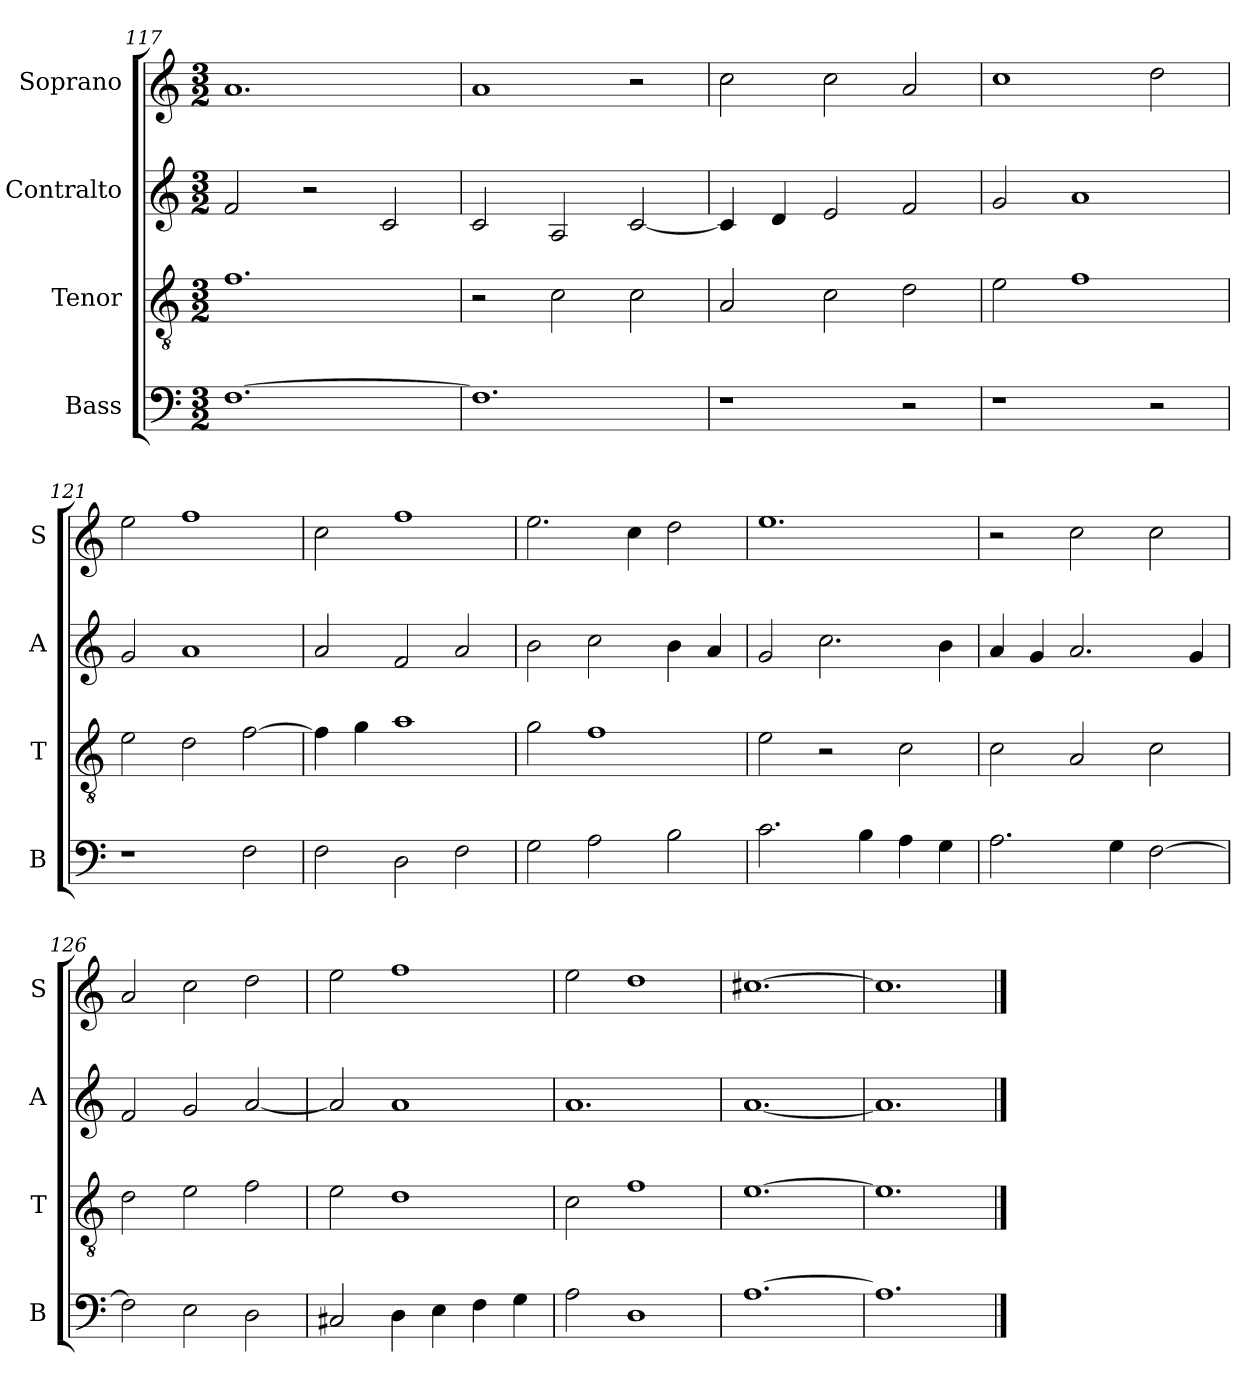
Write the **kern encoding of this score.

**kern	**kern	**kern	**kern
*part4	*part3	*part2	*part1
*staff4	*staff3	*staff2	*staff1
*I"Bass	*I"Tenor	*I"Contralto	*I"Soprano
*I'B	*I'T	*I'A	*I'S
*clefF4	*clefGv2	*clefG2	*clefG2
*k[]	*k[]	*k[]	*k[]
*A:aeo	*A:aeo	*A:aeo	*A:aeo
*M3/2	*M3/2	*M3/2	*M3/2
=117	=117	=117	=117
[1.F	1.f	2f	1.a
.	.	2r	.
.	.	2c	.
=118	=118	=118	=118
1.F]	2r	2c	1a
.	2c	2A	.
.	2c	[2c	2r
=119	=119	=119	=119
1r	2A	4c]	2cc
.	.	4d	.
.	2c	2e	2cc
2r	2d	2f	2a
=120	=120	=120	=120
1r	2e	2g	1cc
.	1f	1a	.
2r	.	.	2dd
=121	=121	=121	=121
1r	2e	2g	2ee
.	2d	1a	1ff
2F	[2f	.	.
=122	=122	=122	=122
2F	4f]	2a	2cc
.	4g	.	.
2D	1a	2f	1ff
2F	.	2a	.
=123	=123	=123	=123
2G	2g	2b	2.ee
2A	1f	2cc	.
.	.	.	4cc
2B	.	4b	2dd
.	.	4a	.
=124	=124	=124	=124
2.c	2e	2g	1.ee
.	2r	2.cc	.
4B	.	.	.
4A	2c	.	.
4G	.	4b	.
=125	=125	=125	=125
2.A	2c	4a	2r
.	.	4g	.
.	2A	2.a	2cc
4G	.	.	.
[2F	2c	.	2cc
.	.	4g	.
=126	=126	=126	=126
2F]	2d	2f	2a
2E	2e	2g	2cc
2D	2f	[2a	2dd
=127	=127	=127	=127
2C#X	2e	2a]	2ee
4D	1d	1a	1ff
4E	.	.	.
4F	.	.	.
4G	.	.	.
=128	=128	=128	=128
2A	2c	1.a	2ee
1D	1f	.	1dd
=129	=129	=129	=129
[1.A	[1.e	[1.a	[1.cc#X
=130	=130	=130	=130
1.A]	1.e]	1.a]	1.cc#]
==	==	==	==
*-	*-	*-	*-
